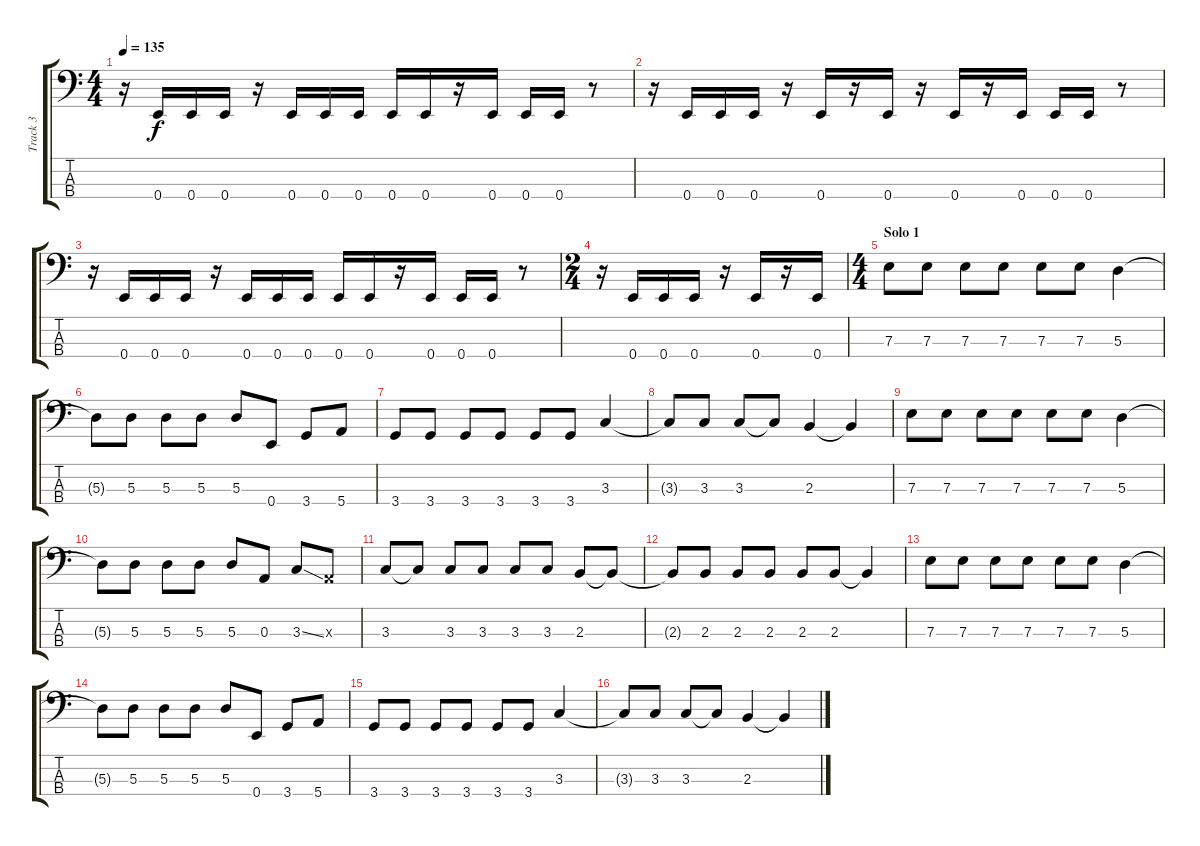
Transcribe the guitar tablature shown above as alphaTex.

\track ("Track 3" "Track 3") {instrument electricbassfinger}
\staff {score tabs}
\tuning (G2 D2 A1 E1) {hide}
\ts (4 4)
\tempo 135
\clef f4
\ks c
r.16{dy f} 0.4.16 0.4.16 0.4.16 r.16 0.4.16 0.4.16 0.4.16 0.4.16 0.4.16 r.16 0.4.16 0.4.16 0.4.16 r.8 |
r.16 0.4.16 0.4.16 0.4.16 r.16 0.4.16 r.16 0.4.16 r.16 0.4.16 r.16 0.4.16 0.4.16 0.4.16 r.8 |
r.16 0.4.16 0.4.16 0.4.16 r.16 0.4.16 0.4.16 0.4.16 0.4.16 0.4.16 r.16 0.4.16 0.4.16 0.4.16 r.8 |
\ts (2 4)
r.16 0.4.16 0.4.16 0.4.16 r.16 0.4.16 r.16 0.4.16 |
\ts (4 4)
\section ("" "Solo 1")
7.3.8 7.3.8 7.3.8 7.3.8 7.3.8 7.3.8 5.3.4 |
5.3{t}.8 5.3.8 5.3.8 5.3.8 5.3.8 0.4.8 3.4.8 5.4.8 |
3.4.8 3.4.8 3.4.8 3.4.8 3.4.8 3.4.8 3.3.4 |
3.3{t}.8 3.3.8 3.3.8 3.3{t}.8 2.3.4 2.3{t}.4 |
7.3.8 7.3.8 7.3.8 7.3.8 7.3.8 7.3.8 5.3.4 |
5.3{t}.8 5.3.8 5.3.8 5.3.8 5.3.8 0.3.8 3.3{ss}.8 0.3{x}.8 |
3.3.8 3.3{t}.8 3.3.8 3.3.8 3.3.8 3.3.8 2.3.8 2.3{t}.8 |
2.3{t}.8 2.3.8 2.3.8 2.3.8 2.3.8 2.3.8 2.3{t}.4 |
7.3.8 7.3.8 7.3.8 7.3.8 7.3.8 7.3.8 5.3.4 |
5.3{t}.8 5.3.8 5.3.8 5.3.8 5.3.8 0.4.8 3.4.8 5.4.8 |
3.4.8 3.4.8 3.4.8 3.4.8 3.4.8 3.4.8 3.3.4 |
3.3{t}.8 3.3.8 3.3.8 3.3{t}.8 2.3.4 2.3{t}.4
